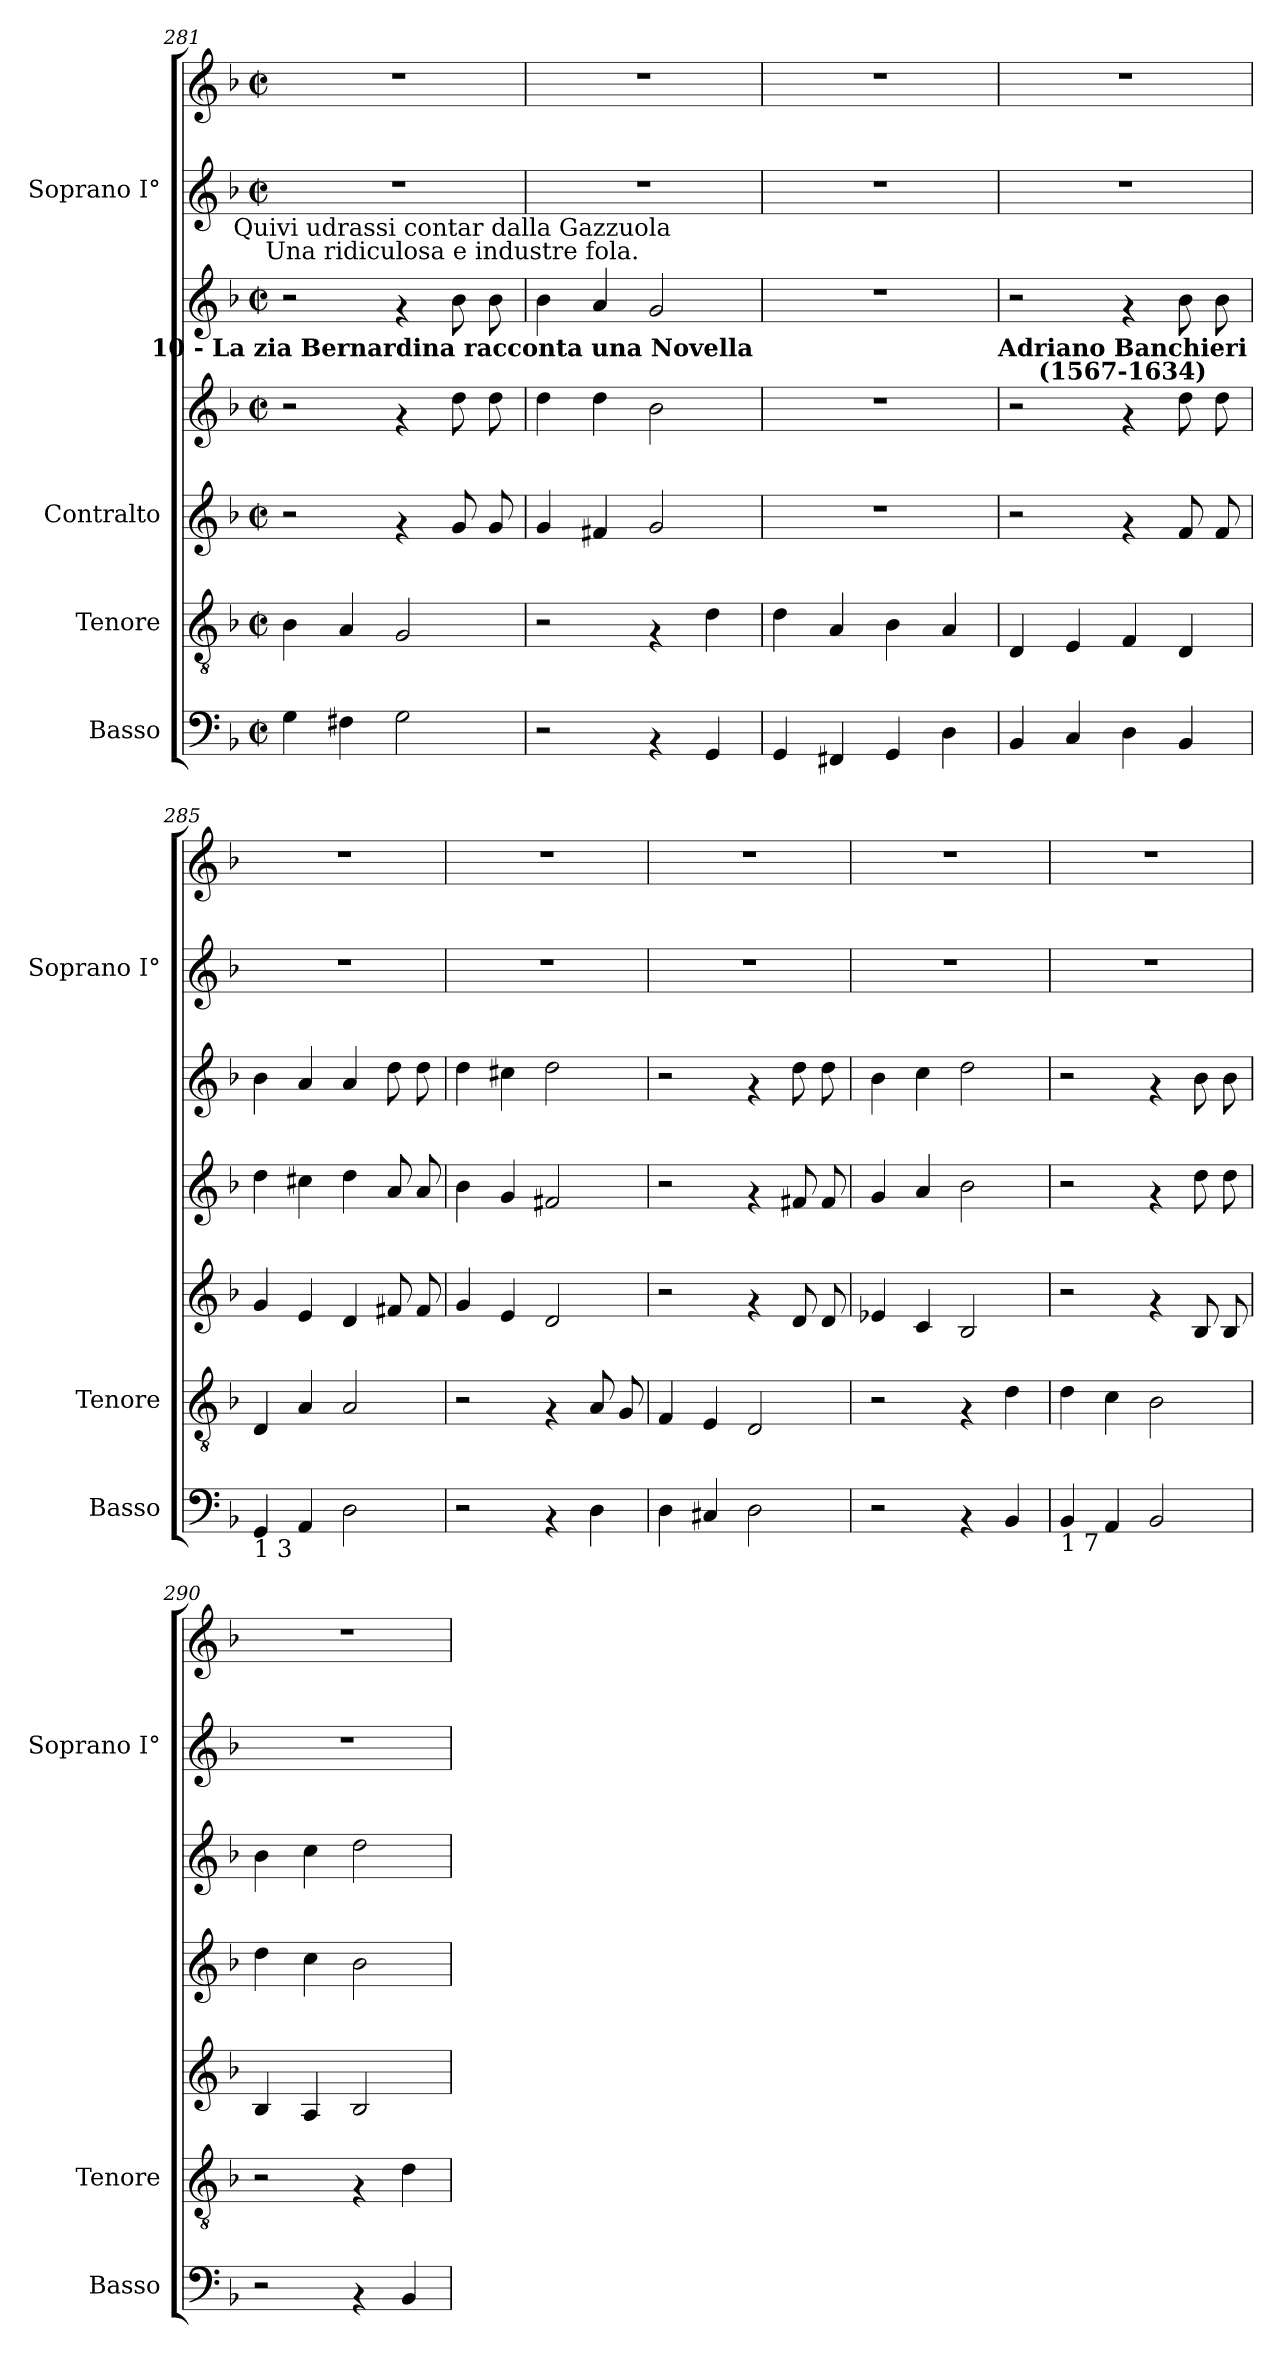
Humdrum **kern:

**kern	**kern	**kern	**kern	**kern	**kern	**kern
*part6	*part5	*part4	*part3	*part2	*part1	*part1
*staff7	*staff6	*staff5	*staff4	*staff3	*staff2	*staff1
*I"Basso	*I"Tenore	*I"Contralto	*	*	*I"Soprano I°	*
*I'Basso	*I'Tenore	*	*	*	*I'Soprano I°	*
!!LO:PB:g=z
*clefF4	*clefGv2	*clefG2	*clefG2	*clefG2	*clefG2	*clefG2
*k[b-]	*k[b-]	*k[b-]	*k[b-]	*k[b-]	*k[b-]	*k[b-]
*F:	*F:	*F:	*F:	*F:	*F:	*F:
*M2/2	*M2/2	*M2/2	*M2/2	*M2/2	*M2/2	*M2/2
*met(c|)	*met(c|)	*met(c|)	*met(c|)	*met(c|)	*met(c|)	*met(c|)
=281	=281	=281	=281	=281	=281	=281
4G\	4B-\	2r	2r	2r	1r	1r
4F#X\	4A/	.	.	.	.	.
2G\	2G/	4rf	4rf	4rf	.	.
!	!	!	!	!LO:TX:b:B:cj:t=10 - La zia Bernardina racconta una Novella	!	!
!	!	!	!	!LO:TX:cj:t=Quivi udrassi contar dalla Gazzuola\nUna ridiculosa e industre fola.	!	!
.	.	8g/	8dd\	8b-\	.	.
.	.	8g/	8dd\	8b-\	.	.
=282	=282	=282	=282	=282	=282	=282
2r	2r	4g/	4dd\	4b-\	1r	1r
.	.	4f#X/	4dd\	4a/	.	.
4rAA	4rF	2g/	2b-\	2g/	.	.
4GG/	4d\	.	.	.	.	.
=283	=283	=283	=283	=283	=283	=283
4GG/	4d\	1r	1r	1r	1r	1r
4FF#X/	4A/	.	.	.	.	.
4GG/	4B-\	.	.	.	.	.
4D\	4A/	.	.	.	.	.
=284	=284	=284	=284	=284	=284	=284
4BB-/	4D/	2r	2r	2r	1r	1r
4C/	4E/	.	.	.	.	.
!	!	!	!	!LO:TX:b:B:cj:t=Adriano Banchieri\n(1567-1634)	!	!
4D\	4F/	4rf	4rf	4rf	.	.
4BB-/	4D/	8f/	8dd\	8b-\	.	.
.	.	8f/	8dd\	8b-\	.	.
!!LO:PB:g=z
=285	=285	=285	=285	=285	=285	=285
!LO:TX:b:t=1 3	!	!	!	!	!	!
4GG/	4D/	4g/	4dd\	4b-\	1r	1r
4AA/	4A/	4e/	4cc#X\	4a/	.	.
2D\	2A/	4d/	4dd\	4a/	.	.
.	.	8f#X/	8a/	8dd\	.	.
.	.	8f#/	8a/	8dd\	.	.
=286	=286	=286	=286	=286	=286	=286
2r	2r	4g/	4b-\	4dd\	1r	1r
.	.	4e/	4g/	4cc#X\	.	.
4rAA	4rF	2d/	2f#X/	2dd\	.	.
4D\	8A/	.	.	.	.	.
.	8G/	.	.	.	.	.
=287	=287	=287	=287	=287	=287	=287
4D\	4F/	2r	2r	2r	1r	1r
4C#X/	4E/	.	.	.	.	.
2D\	2D/	4rf	4rf	4rf	.	.
.	.	8d/	8f#X/	8dd\	.	.
.	.	8d/	8f#/	8dd\	.	.
=288	=288	=288	=288	=288	=288	=288
2r	2r	4e-X/	4g/	4b-\	1r	1r
.	.	4c/	4a/	4cc\	.	.
4rAA	4rF	2B-/	2b-\	2dd\	.	.
4BB-/	4d\	.	.	.	.	.
!!LO:LB:g=z
=289	=289	=289	=289	=289	=289	=289
!LO:TX:b:t=1 7	!	!	!	!	!	!
4BB-/	4d\	2r	2r	2r	1r	1r
4AA/	4c\	.	.	.	.	.
2BB-/	2B-\	4rf	4rf	4rf	.	.
.	.	8B-/	8dd\	8b-\	.	.
.	.	8B-/	8dd\	8b-\	.	.
=290	=290	=290	=290	=290	=290	=290
2r	2r	4B-/	4dd\	4b-\	1r	1r
.	.	4A/	4cc\	4cc\	.	.
4rAA	4rF	2B-/	2b-\	2dd\	.	.
4BB-/	4d\	.	.	.	.	.
=	=	=	=	=	=	=
*-	*-	*-	*-	*-	*-	*-
